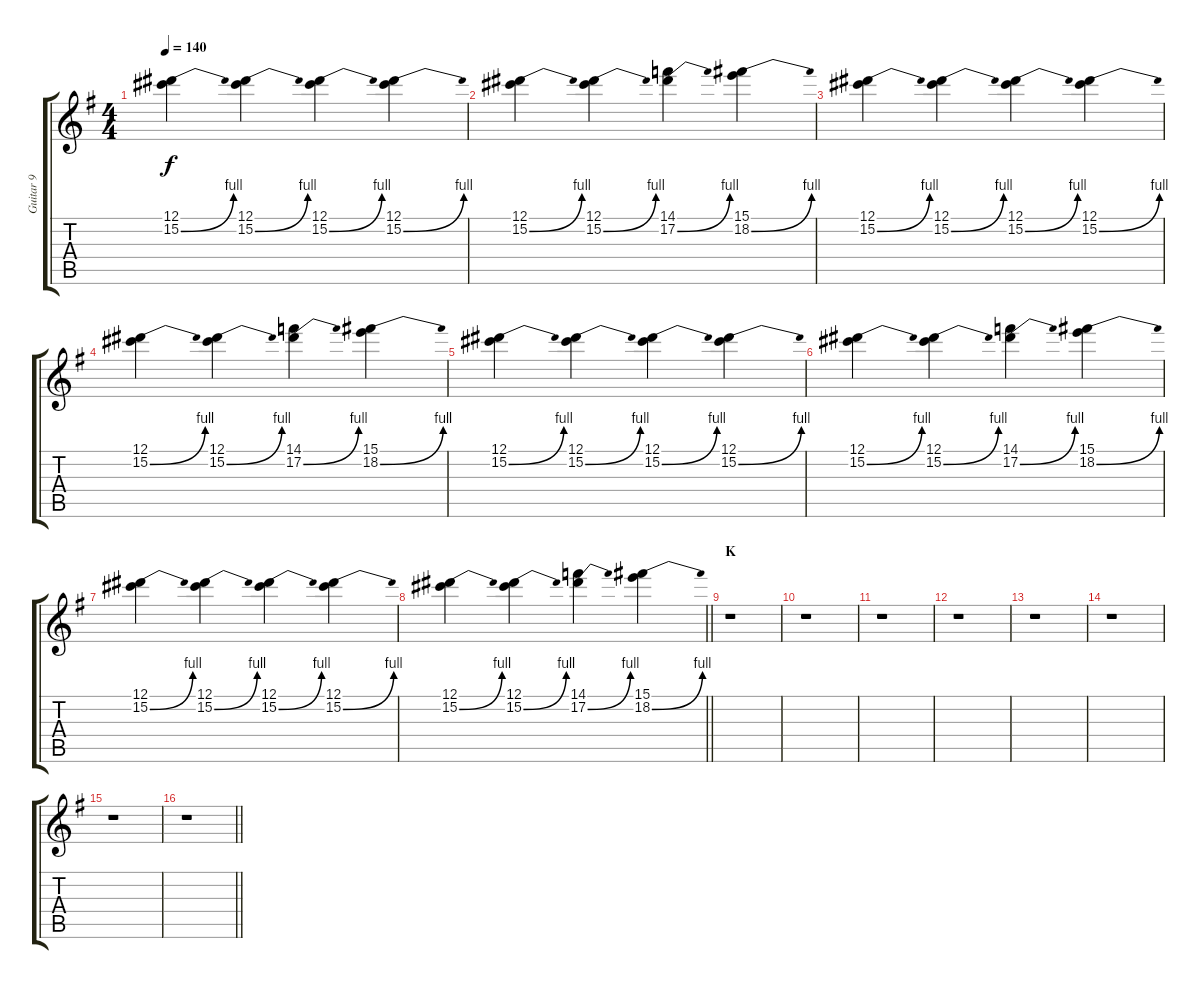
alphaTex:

\track ("Guitar 9" "Guitar 9") {instrument overdrivenguitar}
\staff {score tabs}
\tuning (Eb4 Bb3 Gb3 Db3 Ab2 Eb2) {hide}
\ts (4 4)
\tempo 140
\clef g2
\ks g
(12.1 15.2{be (bend 0 0 60 4)}).4{dy f} (12.1 15.2{be (bend 0 0 60 4)}).4 (12.1 15.2{be (bend 0 0 60 4)}).4 (12.1 15.2{be (bend 0 0 60 4)}).4 |
(12.1 15.2{be (bend 0 0 60 4)}).4 (12.1 15.2{be (bend 0 0 60 4)}).4 (14.1 17.2{be (bend 0 0 60 4)}).4 (15.1 18.2{be (bend 0 0 60 4)}).4 |
(12.1 15.2{be (bend 0 0 60 4)}).4 (12.1 15.2{be (bend 0 0 60 4)}).4 (12.1 15.2{be (bend 0 0 60 4)}).4 (12.1 15.2{be (bend 0 0 60 4)}).4 |
(12.1 15.2{be (bend 0 0 60 4)}).4 (12.1 15.2{be (bend 0 0 60 4)}).4 (14.1 17.2{be (bend 0 0 60 4)}).4 (15.1 18.2{be (bend 0 0 60 4)}).4 |
(12.1 15.2{be (bend 0 0 60 4)}).4 (12.1 15.2{be (bend 0 0 60 4)}).4 (12.1 15.2{be (bend 0 0 60 4)}).4 (12.1 15.2{be (bend 0 0 60 4)}).4 |
(12.1 15.2{be (bend 0 0 60 4)}).4 (12.1 15.2{be (bend 0 0 60 4)}).4 (14.1 17.2{be (bend 0 0 60 4)}).4 (15.1 18.2{be (bend 0 0 60 4)}).4 |
(12.1 15.2{be (bend 0 0 60 4)}).4 (12.1 15.2{be (bend 0 0 60 4)}).4 (12.1 15.2{be (bend 0 0 60 4)}).4 (12.1 15.2{be (bend 0 0 60 4)}).4 |
\barLineRight lightlight
(12.1 15.2{be (bend 0 0 60 4)}).4 (12.1 15.2{be (bend 0 0 60 4)}).4 (14.1 17.2{be (bend 0 0 60 4)}).4 (15.1 18.2{be (bend 0 0 60 4)}).4 |
\section ("" "K")
r.1 |
r.1 |
r.1 |
r.1 |
r.1 |
r.1 |
r.1 |
\barLineRight lightlight
r.1
